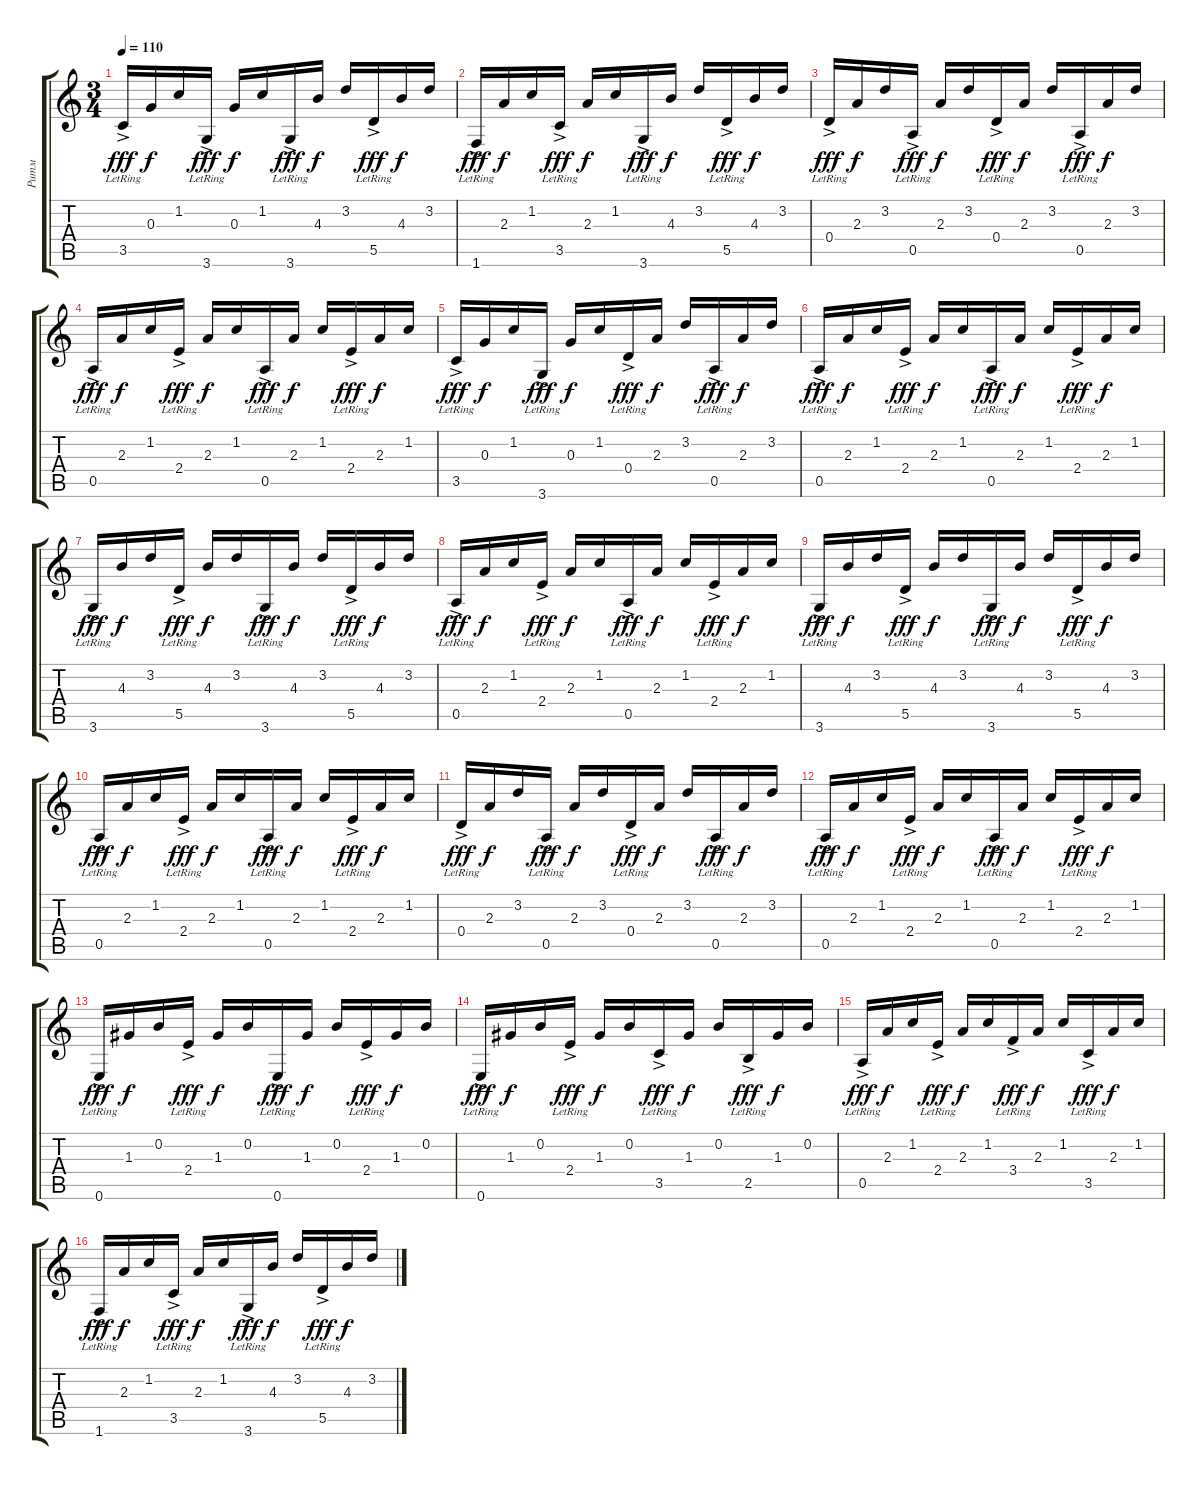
\track ("Ритм" "Ритм") {instrument acousticguitarnylon}
\staff {score tabs}
\tuning (E4 B3 G3 D3 A2 E2) {hide}
\ts (3 4)
\tempo 110
\clef g2
\ks c
3.5{ac lr}.16{dy fff} 0.3.16{dy f} 1.2.16 3.6{ac lr}.16{dy fff} 0.3.16{dy f} 1.2.16 3.6{ac lr}.16{dy fff} 4.3.16{dy f} 3.2.16 5.5{ac lr}.16{dy fff} 4.3.16{dy f} 3.2.16 |
1.6{ac lr}.16{dy fff} 2.3.16{dy f} 1.2.16 3.5{ac lr}.16{dy fff} 2.3.16{dy f} 1.2.16 3.6{ac lr}.16{dy fff} 4.3.16{dy f} 3.2.16 5.5{ac lr}.16{dy fff} 4.3.16{dy f} 3.2.16 |
0.4{ac lr}.16{dy fff} 2.3.16{dy f} 3.2.16 0.5{ac lr}.16{dy fff} 2.3.16{dy f} 3.2.16 0.4{ac lr}.16{dy fff} 2.3.16{dy f} 3.2.16 0.5{ac lr}.16{dy fff} 2.3.16{dy f} 3.2.16 |
0.5{ac lr}.16{dy fff} 2.3.16{dy f} 1.2.16 2.4{ac lr}.16{dy fff} 2.3.16{dy f} 1.2.16 0.5{ac lr}.16{dy fff} 2.3.16{dy f} 1.2.16 2.4{ac lr}.16{dy fff} 2.3.16{dy f} 1.2.16 |
3.5{ac lr}.16{dy fff} 0.3.16{dy f} 1.2.16 3.6{ac lr}.16{dy fff} 0.3.16{dy f} 1.2.16 0.4{ac lr}.16{dy fff} 2.3.16{dy f} 3.2.16 0.5{ac lr}.16{dy fff} 2.3.16{dy f} 3.2.16 |
0.5{ac lr}.16{dy fff} 2.3.16{dy f} 1.2.16 2.4{ac lr}.16{dy fff} 2.3.16{dy f} 1.2.16 0.5{ac lr}.16{dy fff} 2.3.16{dy f} 1.2.16 2.4{ac lr}.16{dy fff} 2.3.16{dy f} 1.2.16 |
3.6{ac lr}.16{dy fff} 4.3.16{dy f} 3.2.16 5.5{ac lr}.16{dy fff} 4.3.16{dy f} 3.2.16 3.6{ac lr}.16{dy fff} 4.3.16{dy f} 3.2.16 5.5{ac lr}.16{dy fff} 4.3.16{dy f} 3.2.16 |
0.5{ac lr}.16{dy fff} 2.3.16{dy f} 1.2.16 2.4{ac lr}.16{dy fff} 2.3.16{dy f} 1.2.16 0.5{ac lr}.16{dy fff} 2.3.16{dy f} 1.2.16 2.4{ac lr}.16{dy fff} 2.3.16{dy f} 1.2.16 |
3.6{ac lr}.16{dy fff} 4.3.16{dy f} 3.2.16 5.5{ac lr}.16{dy fff} 4.3.16{dy f} 3.2.16 3.6{ac lr}.16{dy fff} 4.3.16{dy f} 3.2.16 5.5{ac lr}.16{dy fff} 4.3.16{dy f} 3.2.16 |
0.5{ac lr}.16{dy fff} 2.3.16{dy f} 1.2.16 2.4{ac lr}.16{dy fff} 2.3.16{dy f} 1.2.16 0.5{ac lr}.16{dy fff} 2.3.16{dy f} 1.2.16 2.4{ac lr}.16{dy fff} 2.3.16{dy f} 1.2.16 |
0.4{ac lr}.16{dy fff} 2.3.16{dy f} 3.2.16 0.5{ac lr}.16{dy fff} 2.3.16{dy f} 3.2.16 0.4{ac lr}.16{dy fff} 2.3.16{dy f} 3.2.16 0.5{ac lr}.16{dy fff} 2.3.16{dy f} 3.2.16 |
0.5{ac lr}.16{dy fff} 2.3.16{dy f} 1.2.16 2.4{ac lr}.16{dy fff} 2.3.16{dy f} 1.2.16 0.5{ac lr}.16{dy fff} 2.3.16{dy f} 1.2.16 2.4{ac lr}.16{dy fff} 2.3.16{dy f} 1.2.16 |
0.6{ac lr}.16{dy fff} 1.3.16{dy f} 0.2.16 2.4{ac lr}.16{dy fff} 1.3.16{dy f} 0.2.16 0.6{ac lr}.16{dy fff} 1.3.16{dy f} 0.2.16 2.4{ac lr}.16{dy fff} 1.3.16{dy f} 0.2.16 |
0.6{ac lr}.16{dy fff} 1.3.16{dy f} 0.2.16 2.4{ac lr}.16{dy fff} 1.3.16{dy f} 0.2.16 3.5{ac lr}.16{dy fff} 1.3.16{dy f} 0.2.16 2.5{ac lr}.16{dy fff} 1.3.16{dy f} 0.2.16 |
0.5{ac lr}.16{dy fff} 2.3.16{dy f} 1.2.16 2.4{ac lr}.16{dy fff} 2.3.16{dy f} 1.2.16 3.4{ac lr}.16{dy fff} 2.3.16{dy f} 1.2.16 3.5{ac lr}.16{dy fff} 2.3.16{dy f} 1.2.16 |
1.6{ac lr}.16{dy fff} 2.3.16{dy f} 1.2.16 3.5{ac lr}.16{dy fff} 2.3.16{dy f} 1.2.16 3.6{ac lr}.16{dy fff} 4.3.16{dy f} 3.2.16 5.5{ac lr}.16{dy fff} 4.3.16{dy f} 3.2.16
